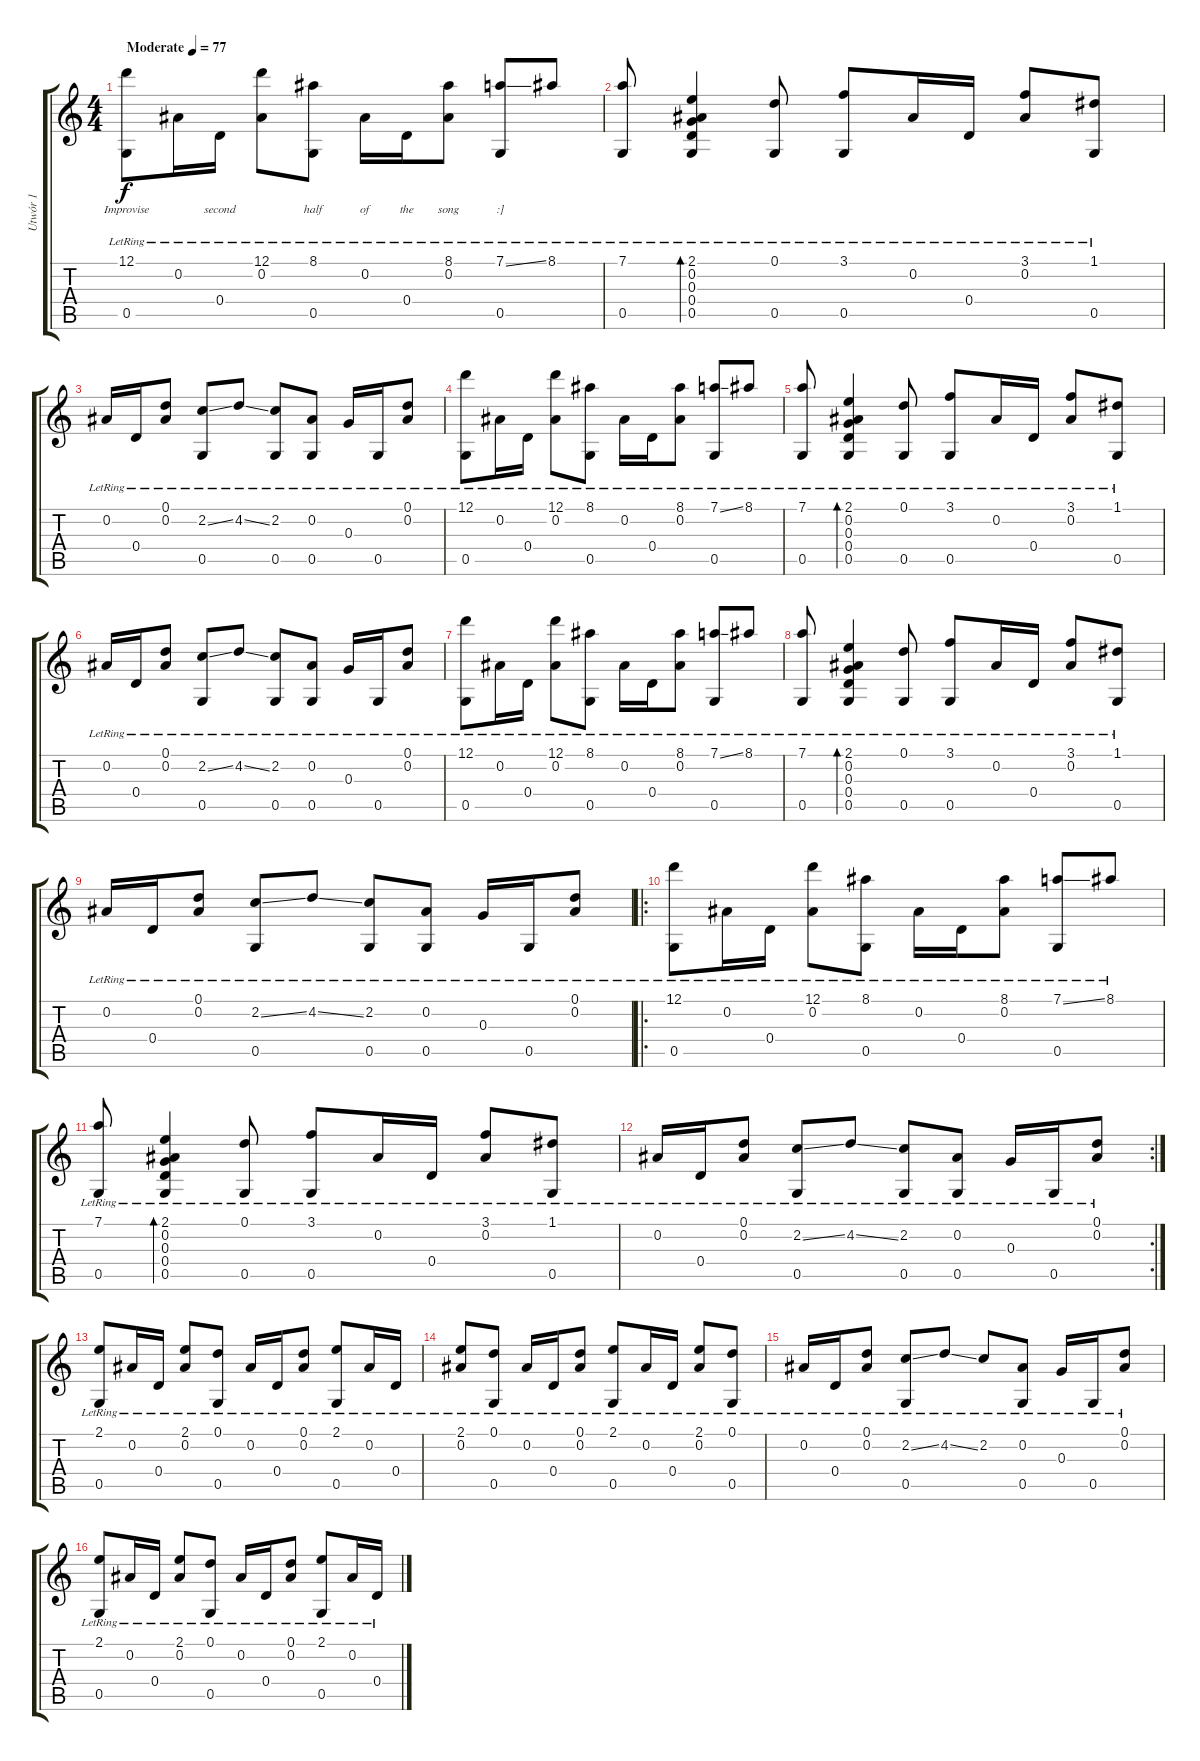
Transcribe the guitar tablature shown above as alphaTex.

\track ("Utwór 1" "Utwór 1") {instrument acousticguitarsteel}
\staff {score tabs}
\tuning (D4 Bb3 G3 D3 G2 D2) {hide}
\ts (4 4)
\tempo (77 "Moderate")
\clef g2
\ks c
(12.1{lr} 0.5{lr}).8{lyrics (0 "Improvise") lyrics (1 "") lyrics (2 "") lyrics (3 "") lyrics (4 "") dy f instrument acousticguitarsteel} 0.2{lr}.16{lyrics (0 "") lyrics (1 "") lyrics (2 "") lyrics (3 "") lyrics (4 "")} 0.4{lr}.16{lyrics (0 "second") lyrics (1 "") lyrics (2 "") lyrics (3 "") lyrics (4 "")} (12.1{lr} 0.2{lr}).8{lyrics (0 "") lyrics (1 "") lyrics (2 "") lyrics (3 "") lyrics (4 "")} (8.1{lr} 0.5{lr}).8{lyrics (0 "half") lyrics (1 "") lyrics (2 "") lyrics (3 "") lyrics (4 "")} 0.2{lr}.16{lyrics (0 "of") lyrics (1 "") lyrics (2 "") lyrics (3 "") lyrics (4 "")} 0.4{lr}.16{lyrics (0 "the") lyrics (1 "") lyrics (2 "") lyrics (3 "") lyrics (4 "")} (8.1{lr} 0.2{lr}).8{lyrics (0 "song") lyrics (1 "") lyrics (2 "") lyrics (3 "") lyrics (4 "")} (7.1{ss lr} 0.5{lr}).8{lyrics (0 ":]") lyrics (1 "") lyrics (2 "") lyrics (3 "") lyrics (4 "")} 8.1{lr}.8{lyrics (0 "") lyrics (1 "") lyrics (2 "") lyrics (3 "") lyrics (4 "")} |
(7.1{lr} 0.5{lr}).8{lyrics (0 "") lyrics (1 "") lyrics (2 "") lyrics (3 "") lyrics (4 "")} (2.1{lr} 0.2{lr} 0.3{lr} 0.4{lr} 0.5{lr}).4{bd 120} (0.1{lr} 0.5{lr}).8 (3.1{lr} 0.5{lr}).8 0.2{lr}.16 0.4{lr}.16 (3.1{lr} 0.2{lr}).8 (1.1{lr} 0.5{lr}).8 |
0.2{lr}.16 0.4{lr}.16 (0.1{lr} 0.2{lr}).8 (2.2{ss lr} 0.5{lr}).8 4.2{ss lr}.8 (2.2{lr} 0.5{lr}).8 (0.2{lr} 0.5{lr}).8 0.3{lr}.16 0.5{lr}.16 (0.1{lr} 0.2{lr}).8 |
(12.1{lr} 0.5{lr}).8 0.2{lr}.16 0.4{lr}.16 (12.1{lr} 0.2{lr}).8 (8.1{lr} 0.5{lr}).8 0.2{lr}.16 0.4{lr}.16 (8.1{lr} 0.2{lr}).8 (7.1{ss lr} 0.5{lr}).8 8.1{lr}.8 |
(7.1{lr} 0.5{lr}).8 (2.1{lr} 0.2{lr} 0.3{lr} 0.4{lr} 0.5{lr}).4{bd 240} (0.1{lr} 0.5{lr}).8 (3.1{lr} 0.5{lr}).8 0.2{lr}.16 0.4{lr}.16 (3.1{lr} 0.2{lr}).8 (1.1{lr} 0.5{lr}).8 |
0.2{lr}.16 0.4{lr}.16 (0.1{lr} 0.2{lr}).8 (2.2{ss lr} 0.5{lr}).8 4.2{ss lr}.8 (2.2{lr} 0.5{lr}).8 (0.2{lr} 0.5{lr}).8 0.3{lr}.16 0.5{lr}.16 (0.1{lr} 0.2{lr}).8 |
(12.1{lr} 0.5{lr}).8 0.2{lr}.16 0.4{lr}.16 (12.1{lr} 0.2{lr}).8 (8.1{lr} 0.5{lr}).8 0.2{lr}.16 0.4{lr}.16 (8.1{lr} 0.2{lr}).8 (7.1{ss lr} 0.5{lr}).8 8.1{lr}.8 |
(7.1{lr} 0.5{lr}).8 (2.1{lr} 0.2{lr} 0.3{lr} 0.4{lr} 0.5{lr}).4{bd 240} (0.1{lr} 0.5{lr}).8 (3.1{lr} 0.5{lr}).8 0.2{lr}.16 0.4{lr}.16 (3.1{lr} 0.2{lr}).8 (1.1{lr} 0.5{lr}).8 |
0.2{lr}.16 0.4{lr}.16 (0.1{lr} 0.2{lr}).8 (2.2{ss lr} 0.5{lr}).8 4.2{ss lr}.8 (2.2{lr} 0.5{lr}).8 (0.2{lr} 0.5{lr}).8 0.3{lr}.16 0.5{lr}.16 (0.1{lr} 0.2{lr}).8 |
\ro
(12.1{lr} 0.5{lr}).8 0.2{lr}.16 0.4{lr}.16 (12.1{lr} 0.2{lr}).8 (8.1{lr} 0.5{lr}).8 0.2{lr}.16 0.4{lr}.16 (8.1{lr} 0.2{lr}).8 (7.1{ss lr} 0.5{lr}).8 8.1{lr}.8 |
(7.1{lr} 0.5{lr}).8 (2.1{lr} 0.2{lr} 0.3{lr} 0.4{lr} 0.5{lr}).4{bd 240} (0.1{lr} 0.5{lr}).8 (3.1{lr} 0.5{lr}).8 0.2{lr}.16 0.4{lr}.16 (3.1{lr} 0.2{lr}).8 (1.1{lr} 0.5{lr}).8 |
\rc 2
0.2{lr}.16 0.4{lr}.16 (0.1{lr} 0.2{lr}).8 (2.2{ss lr} 0.5{lr}).8 4.2{ss lr}.8 (2.2{lr} 0.5{lr}).8 (0.2{lr} 0.5{lr}).8 0.3{lr}.16 0.5{lr}.16 (0.1{lr} 0.2{lr}).8 |
(2.1{lr} 0.5{lr}).8 0.2{lr}.16 0.4{lr}.16 (2.1{lr} 0.2{lr}).8 (0.1{lr} 0.5{lr}).8 0.2{lr}.16 0.4{lr}.16 (0.1{lr} 0.2{lr}).8 (2.1{lr} 0.5{lr}).8 0.2{lr}.16 0.4{lr}.16 |
(2.1{lr} 0.2{lr}).8 (0.1{lr} 0.5{lr}).8 0.2{lr}.16 0.4{lr}.16 (0.1{lr} 0.2{lr}).8 (2.1{lr} 0.5{lr}).8 0.2{lr}.16 0.4{lr}.16 (2.1{lr} 0.2{lr}).8 (0.1{lr} 0.5{lr}).8 |
0.2{lr}.16 0.4{lr}.16 (0.1{lr} 0.2{lr}).8 (2.2{ss lr} 0.5{lr}).8 4.2{ss lr}.8 2.2{lr}.8 (0.2{lr} 0.5{lr}).8 0.3{lr}.16 0.5{lr}.16 (0.1{lr} 0.2{lr}).8 |
(2.1{lr} 0.5{lr}).8 0.2{lr}.16 0.4{lr}.16 (2.1{lr} 0.2{lr}).8 (0.1{lr} 0.5{lr}).8 0.2{lr}.16 0.4{lr}.16 (0.1{lr} 0.2{lr}).8 (2.1{lr} 0.5{lr}).8 0.2{lr}.16 0.4{lr}.16
